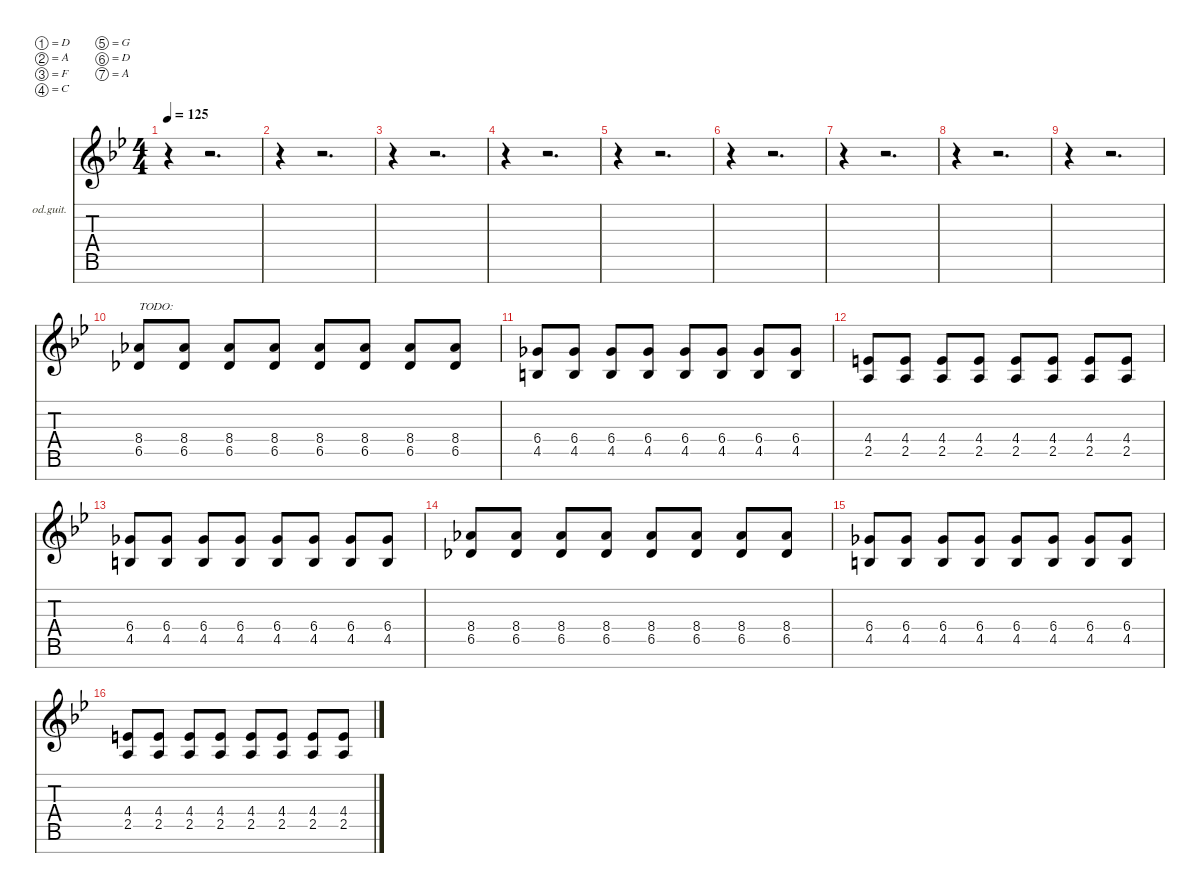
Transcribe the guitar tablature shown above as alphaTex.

\defaultSystemsLayout 4
\hideDynamics
\bracketExtendMode nobrackets
\firstSystemTrackNameOrientation horizontal
\otherSystemsTrackNameOrientation horizontal
\track ("7str" "od.guit.") {solo instrument overdrivenguitar}
\staff {score tabs}
\tuning (D4 A3 F3 C3 G2 D2 A1)
\ts (4 4)
\tempo 125
\clef g2
\ks bb
r.4{dy mf beam Down} r.2{d beam Down} |
r.4{beam Down} r.2{d beam Down} |
r.4{beam Down} r.2{d beam Down} |
r.4{beam Down} r.2{d beam Down} |
r.4{beam Down} r.2{d beam Down} |
r.4{beam Down} r.2{d beam Down} |
r.4{beam Down} r.2{d beam Down} |
r.4{beam Down} r.2{d beam Down} |
r.4{beam Down} r.2{d beam Down} |
(8.4{acc b} 6.5{acc b}).8{txt "TODO:" beam Up} (8.4{acc b} 6.5{acc b}).8{beam Up} (8.4{acc b} 6.5{acc b}).8{beam Up} (8.4{acc b} 6.5{acc b}).8{beam Up} (8.4{acc b} 6.5{acc b}).8{beam Up} (8.4{acc b} 6.5{acc b}).8{beam Up} (8.4{acc b} 6.5{acc b}).8{beam Up} (8.4{acc b} 6.5{acc b}).8{beam Up} |
(6.4{acc b} 4.5{acc forcenatural}).8{beam Up} (6.4{acc b} 4.5{acc forcenatural}).8{beam Up} (6.4{acc b} 4.5{acc forcenatural}).8{beam Up} (6.4{acc b} 4.5{acc forcenatural}).8{beam Up} (6.4{acc b} 4.5{acc forcenatural}).8{beam Up} (6.4{acc b} 4.5{acc forcenatural}).8{beam Up} (6.4{acc b} 4.5{acc forcenatural}).8{beam Up} (6.4{acc b} 4.5{acc forcenatural}).8{beam Up} |
(4.4{acc forcenatural} 2.5{acc forcenatural}).8{beam Up} (4.4{acc forcenatural} 2.5{acc forcenatural}).8{beam Up} (4.4{acc forcenatural} 2.5{acc forcenatural}).8{beam Up} (4.4{acc forcenatural} 2.5{acc forcenatural}).8{beam Up} (4.4{acc forcenatural} 2.5{acc forcenatural}).8{beam Up} (4.4{acc forcenatural} 2.5{acc forcenatural}).8{beam Up} (4.4{acc forcenatural} 2.5{acc forcenatural}).8{beam Up} (4.4{acc forcenatural} 2.5{acc forcenatural}).8{beam Up} |
(6.4{acc b} 4.5{acc forcenatural}).8{beam Up} (6.4{acc b} 4.5{acc forcenatural}).8{beam Up} (6.4{acc b} 4.5{acc forcenatural}).8{beam Up} (6.4{acc b} 4.5{acc forcenatural}).8{beam Up} (6.4{acc b} 4.5{acc forcenatural}).8{beam Up} (6.4{acc b} 4.5{acc forcenatural}).8{beam Up} (6.4{acc b} 4.5{acc forcenatural}).8{beam Up} (6.4{acc b} 4.5{acc forcenatural}).8{beam Up} |
(8.4{acc b} 6.5{acc b}).8{beam Up} (8.4{acc b} 6.5{acc b}).8{beam Up} (8.4{acc b} 6.5{acc b}).8{beam Up} (8.4{acc b} 6.5{acc b}).8{beam Up} (8.4{acc b} 6.5{acc b}).8{beam Up} (8.4{acc b} 6.5{acc b}).8{beam Up} (8.4{acc b} 6.5{acc b}).8{beam Up} (8.4{acc b} 6.5{acc b}).8{beam Up} |
(6.4{acc b} 4.5{acc forcenatural}).8{beam Up} (6.4{acc b} 4.5{acc forcenatural}).8{beam Up} (6.4{acc b} 4.5{acc forcenatural}).8{beam Up} (6.4{acc b} 4.5{acc forcenatural}).8{beam Up} (6.4{acc b} 4.5{acc forcenatural}).8{beam Up} (6.4{acc b} 4.5{acc forcenatural}).8{beam Up} (6.4{acc b} 4.5{acc forcenatural}).8{beam Up} (6.4{acc b} 4.5{acc forcenatural}).8{beam Up} |
(4.4{acc forcenatural} 2.5{acc forcenatural}).8{beam Up} (4.4{acc forcenatural} 2.5{acc forcenatural}).8{beam Up} (4.4{acc forcenatural} 2.5{acc forcenatural}).8{beam Up} (4.4{acc forcenatural} 2.5{acc forcenatural}).8{beam Up} (4.4{acc forcenatural} 2.5{acc forcenatural}).8{beam Up} (4.4{acc forcenatural} 2.5{acc forcenatural}).8{beam Up} (4.4{acc forcenatural} 2.5{acc forcenatural}).8{beam Up} (4.4{acc forcenatural} 2.5{acc forcenatural}).8{beam Up}
